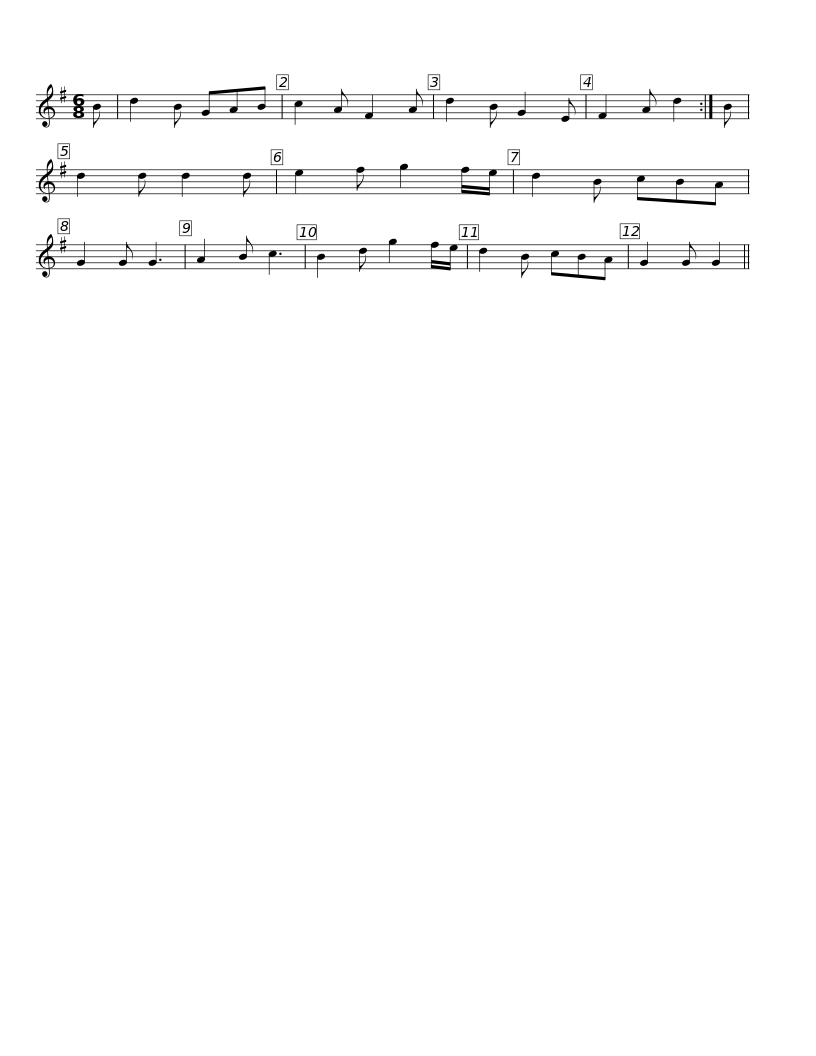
X:1
L:1/8
M:6/8
I:linebreak $
K:G
V:1 treble
V:1
 B | d2 B GAB | c2 A F2 A | d2 B G2 E | F2 A d2 :| %5
 B | d2 d d2 d | e2 f g2 f/e/ | d2 B cBA | G2 G G3 |$ %10
 A2 B c3 | B2 d g2 f/e/ | d2 B cBA | G2 G G2 || %14
